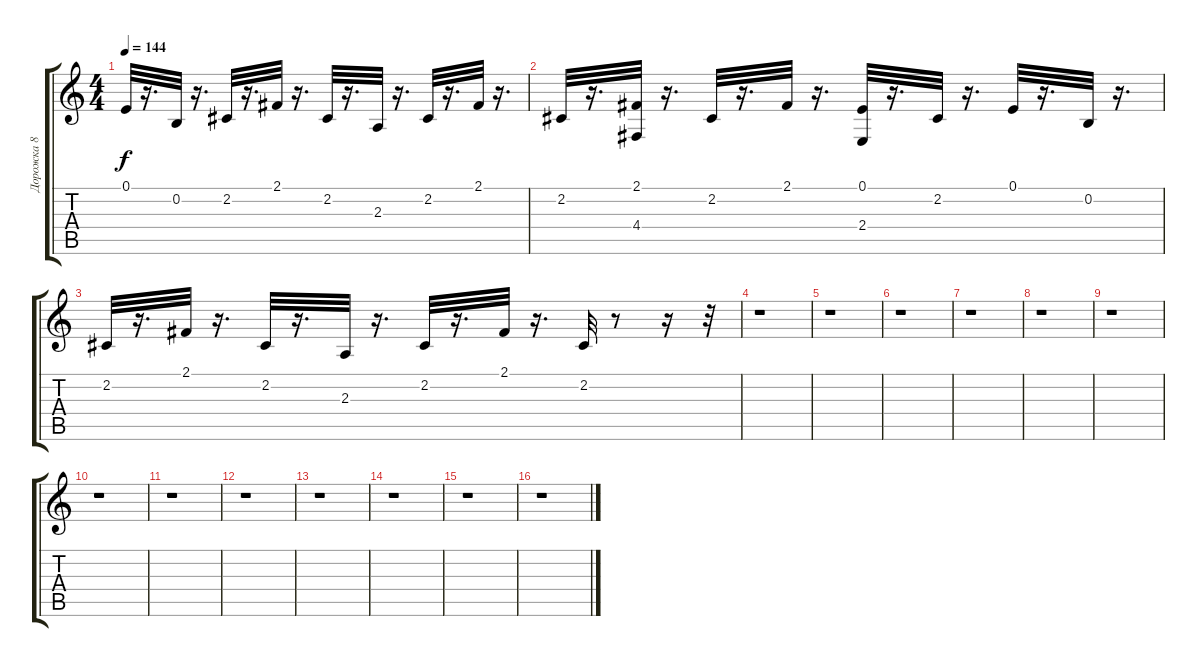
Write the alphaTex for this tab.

\track ("Дорожка 8" "Дорожка 8") {instrument harpsichord}
\staff {score tabs}
\tuning (E4 B3 G3 D3 A2 E2) {hide}
\ts (4 4)
\tempo 144
\clef g2
\ks c
0.1.32{dy f} r.16{d} 0.2.32 r.16{d} 2.2.32 r.16{d} 2.1.32 r.16{d} 2.2.32 r.16{d} 2.3.32 r.16{d} 2.2.32 r.16{d} 2.1.32 r.16{d} |
2.2.32 r.16{d} (2.1 4.4).32 r.16{d} 2.2.32 r.16{d} 2.1.32 r.16{d} (0.1 2.4).32 r.16{d} 2.2.32 r.16{d} 0.1.32 r.16{d} 0.2.32 r.16{d} |
2.2.32 r.16{d} 2.1.32 r.16{d} 2.2.32 r.16{d} 2.3.32 r.16{d} 2.2.32 r.16{d} 2.1.32 r.16{d} 2.2.32 r.8 r.16 r.32 |
r.1 |
r.1 |
r.1 |
r.1 |
r.1 |
r.1 |
r.1 |
r.1 |
r.1 |
r.1 |
r.1 |
r.1 |
r.1
